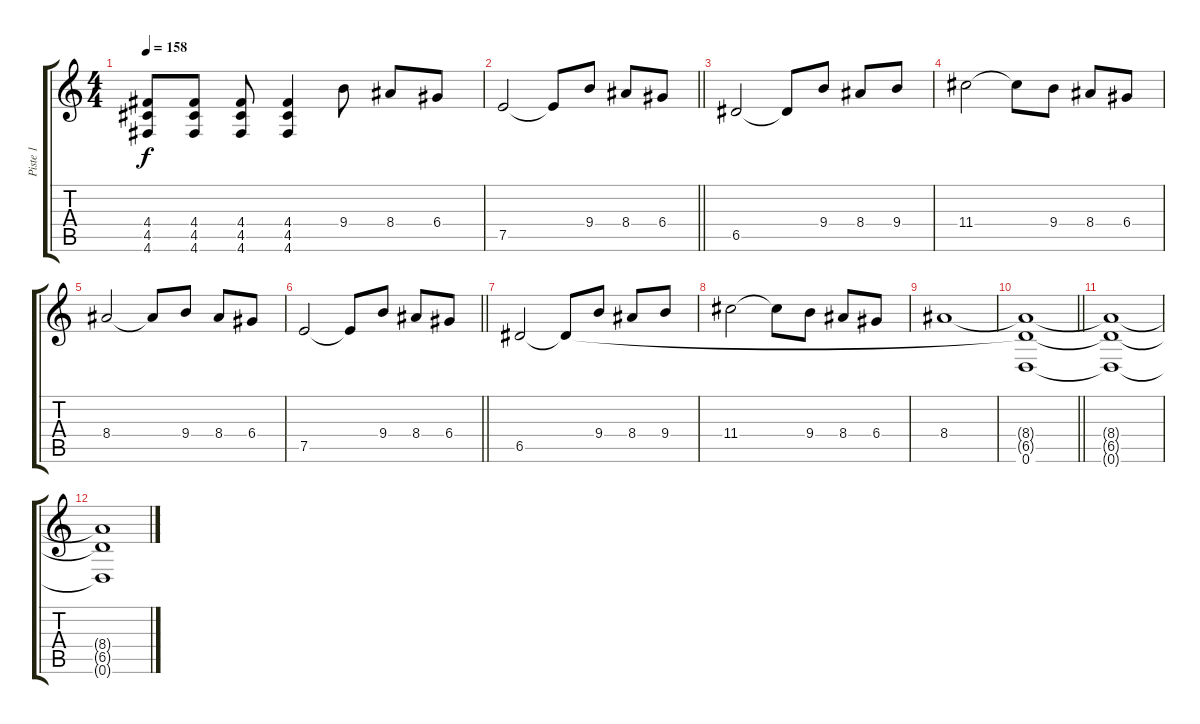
\track ("Piste 1" "Piste 1") {instrument distortionguitar}
\staff {score tabs}
\tuning (E4 B3 G3 D3 A2 D2) {hide}
\ts (4 4)
\tempo 158
\clef g2
\ks c
(4.4 4.5 4.6).8{dy f} (4.4 4.5 4.6).8 (4.4 4.5 4.6).8 (4.4 4.5 4.6).4 9.4.8 8.4.8 6.4.8 |
\barLineRight lightlight
7.5.2 7.5{t}.8 9.4.8 8.4.8 6.4.8 |
6.5.2 6.5{t}.8 9.4.8 8.4.8 9.4.8 |
11.4.2 11.4{t}.8 9.4.8 8.4.8 6.4.8 |
8.4.2 8.4{t}.8 9.4.8 8.4.8 6.4.8 |
\barLineRight lightlight
7.5.2 7.5{t}.8 9.4.8 8.4.8 6.4.8 |
6.5.2 6.5{t}.8 9.4.8 8.4.8 9.4.8 |
11.4.2 11.4{t}.8 9.4.8 8.4.8 6.4.8 |
8.4.1 |
\barLineRight lightlight
(8.4{t} 6.5{t} 0.6).1 |
(8.4{t} 6.5{t} 0.6{t}).1 |
(8.4{t} 6.5{t} 0.6{t}).1
